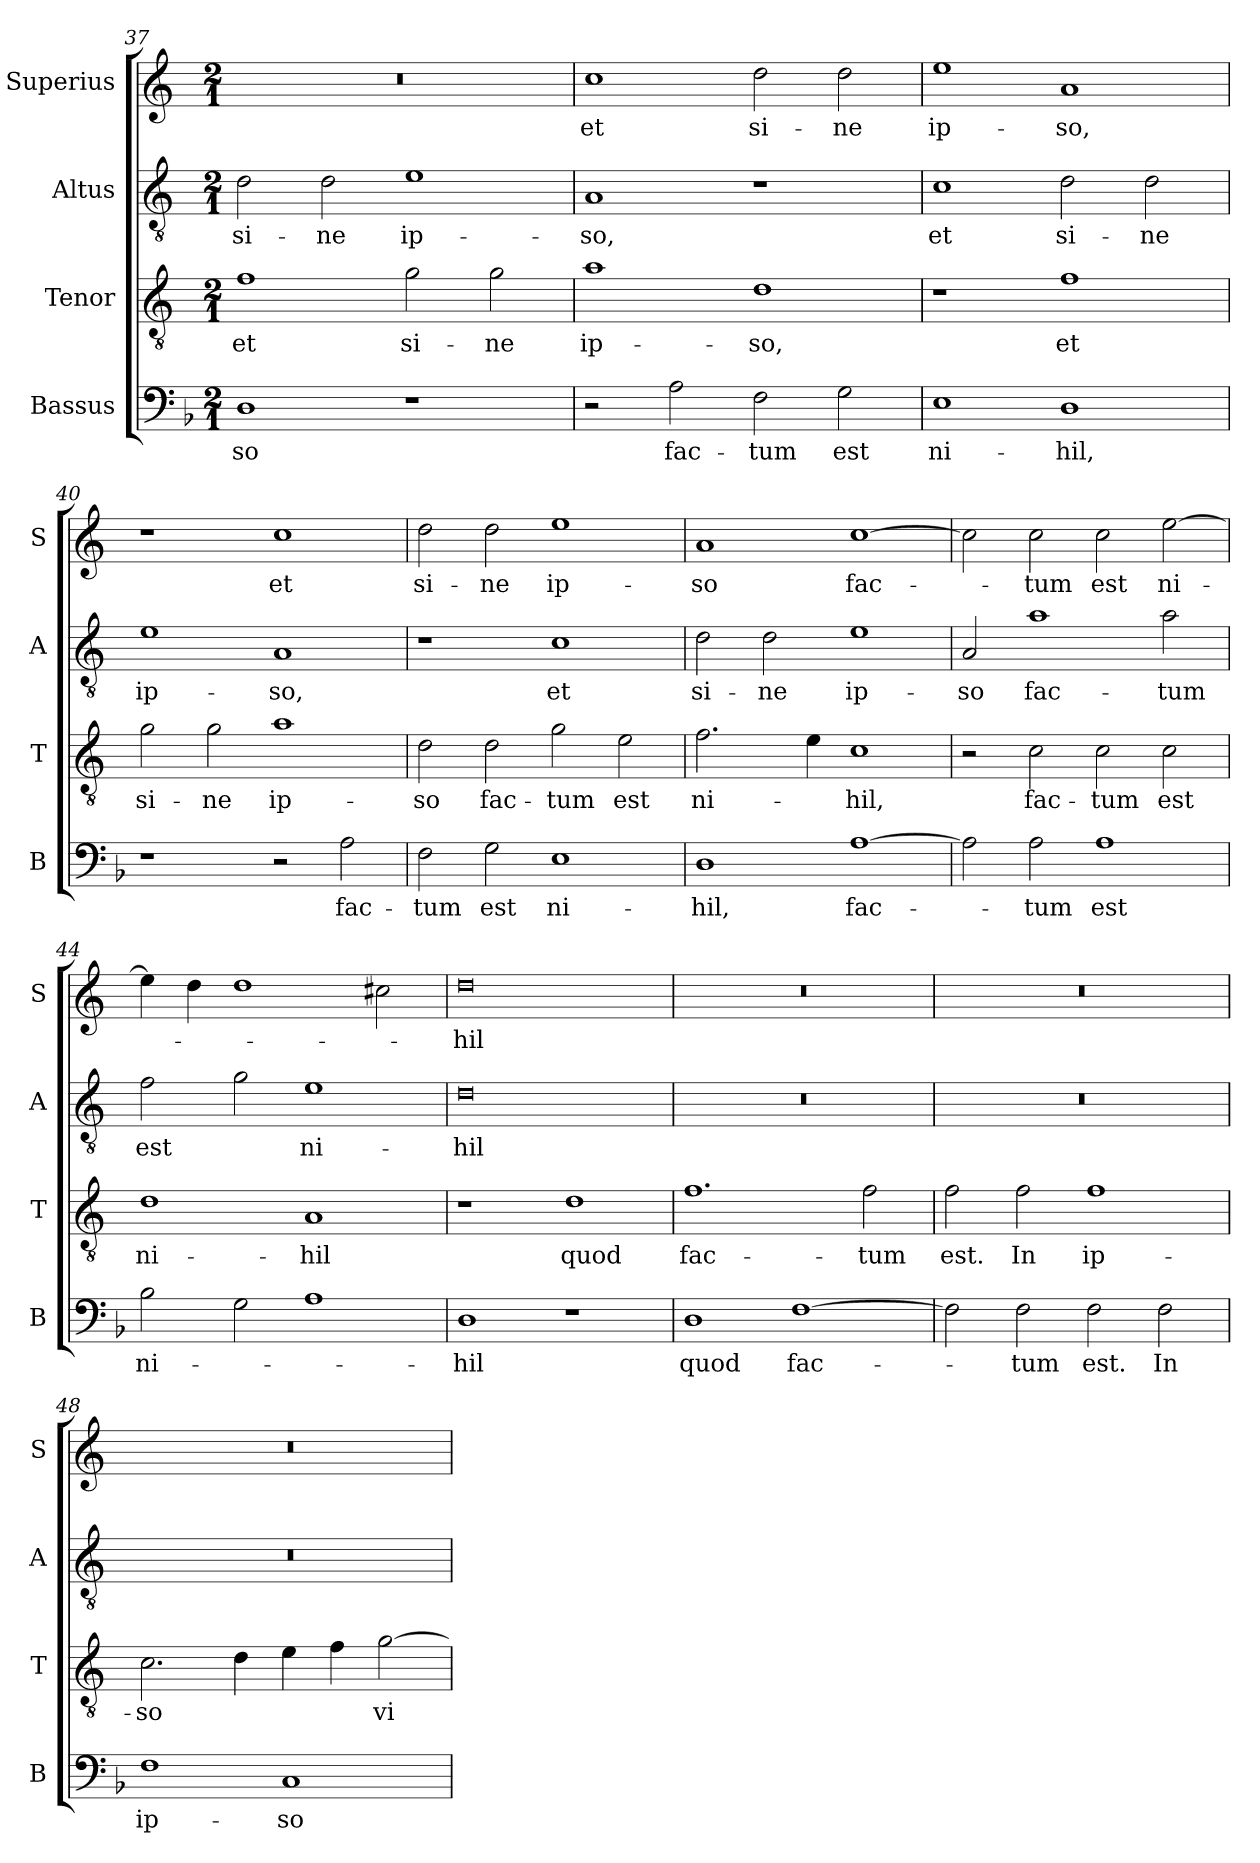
**kern	**text	**kern	**text	**kern	**text	**kern	**text
*part4	*part4	*part3	*part3	*part2	*part2	*part1	*part1
*staff4	*staff4	*staff3	*staff3	*staff2	*staff2	*staff1	*staff1
*I"Bassus	*	*I"Tenor	*	*I"Altus	*	*I"Superius	*
*I'B	*	*I'T	*	*I'A	*	*I'S	*
*clefF4	*	*clefGv2	*	*clefGv2	*	*clefG2	*
*k[b-]	*	*k[]	*	*k[]	*	*k[]	*
*M2/1	*	*M2/1	*	*M2/1	*	*M2/1	*
=37	=37	=37	=37	=37	=37	=37	=37
1D	-so	1f	et	2d\	si-	0r	.
.	.	.	.	2d\	-ne	.	.
1r	.	2g\	si-	1e	ip-	.	.
.	.	2g\	-ne	.	.	.	.
=38	=38	=38	=38	=38	=38	=38	=38
2r	.	1a	ip-	1A	-so,	1cc	et
2A\	fac-	.	.	.	.	.	.
2F\	-tum	1d	-so,	1r	.	2dd\	si-
2G\	est	.	.	.	.	2dd\	-ne
=39	=39	=39	=39	=39	=39	=39	=39
1E	ni-	1r	.	1c	et	1ee	ip-
1D	-hil,	1f	et	2d\	si-	1a	-so,
.	.	.	.	2d\	-ne	.	.
=40	=40	=40	=40	=40	=40	=40	=40
1r	.	2g\	si-	1e	ip-	1r	.
.	.	2g\	-ne	.	.	.	.
2r	.	1a	ip-	1A	-so,	1cc	et
2A\	fac-	.	.	.	.	.	.
=41	=41	=41	=41	=41	=41	=41	=41
2F\	-tum	2d\	-so	1r	.	2dd\	si-
2G\	est	2d\	fac-	.	.	2dd\	-ne
1E	ni-	2g\	-tum	1c	et	1ee	ip-
.	.	2e\	est	.	.	.	.
=42	=42	=42	=42	=42	=42	=42	=42
1D	-hil,	2.f\	ni-	2d\	si-	1a	-so
.	.	.	.	2d\	-ne	.	.
.	.	4e\	.	.	.	.	.
[1A	fac-	1c	-hil,	1e	ip-	[1cc	fac-
=43	=43	=43	=43	=43	=43	=43	=43
2A\]	.	2r	.	2A/	-so	2cc\]	.
2A\	-tum	2c\	fac-	1a	fac-	2cc\	-tum
1A	est	2c\	-tum	.	.	2cc\	est
.	.	2c\	est	2a\	-tum	[2ee\	ni-
=44	=44	=44	=44	=44	=44	=44	=44
2B-\	ni-	1d	ni-	2f\	est	4ee\]	.
.	.	.	.	.	.	4dd\	.
2G\	.	.	.	2g\	.	1dd	.
1A	.	1A	-hil	1e	ni-	.	.
.	.	.	.	.	.	2cc#X\	.
=45	=45	=45	=45	=45	=45	=45	=45
1D	-hil	1r	.	0d	-hil	0dd	-hil
1r	.	1d	quod	.	.	.	.
=46	=46	=46	=46	=46	=46	=46	=46
1D	quod	1.f	fac-	0r	.	0r	.
[1F	fac-	.	.	.	.	.	.
.	.	2f\	-tum	.	.	.	.
=47	=47	=47	=47	=47	=47	=47	=47
2F\]	.	2f\	est.	0r	.	0r	.
2F\	-tum	2f\	In	.	.	.	.
2F\	est.	1f	ip-	.	.	.	.
2F\	In	.	.	.	.	.	.
=48	=48	=48	=48	=48	=48	=48	=48
1F	ip-	2.c\	-so	0r	.	0r	.
.	.	4d\	.	.	.	.	.
1C	so	4e\	.	.	.	.	.
.	.	4f\	.	.	.	.	.
.	.	[2g\	vi-	.	.	.	.
=	=	=	=	=	=	=	=
*-	*-	*-	*-	*-	*-	*-	*-
